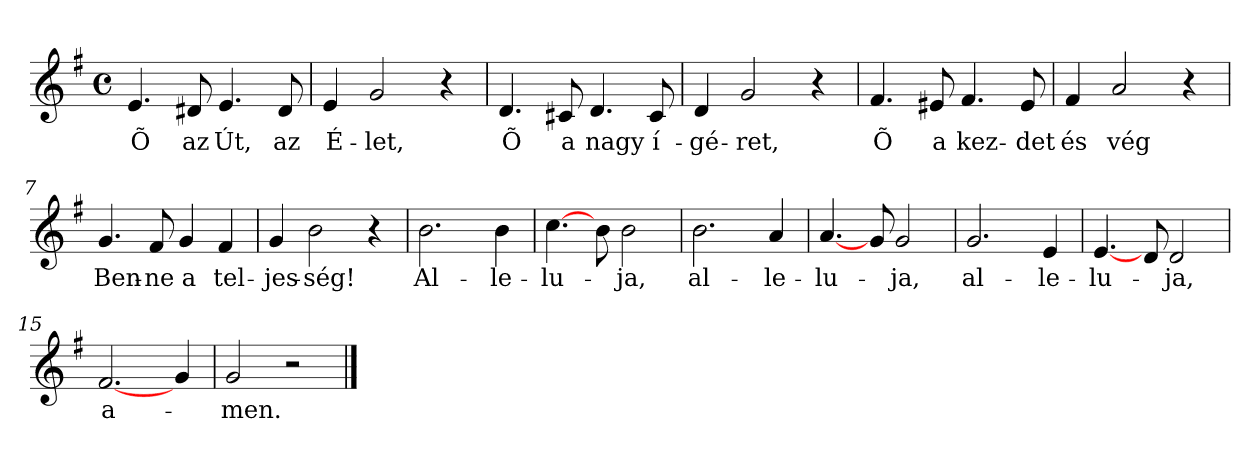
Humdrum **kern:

**kern	**text
*part1	*part1
*staff1	*staff1
*clefG2	*
*k[f#]	*
*G:	*
*M4/4	*
*met(c)	*
=1	=1
!	!LO:LY:b
4.e/	Õ
!	!LO:LY:b
8d#X/	az
!	!LO:LY:b
4.e/	Út,
!	!LO:LY:b
8d#/	az
=2	=2
!	!LO:LY:b
4e/	É-
!	!LO:LY:b
2g/	-let,
4r	.
=3	=3
!	!LO:LY:b
4.d/	Õ
!	!LO:LY:b
8c#X/	a
!	!LO:LY:b
4.d/	nagy
!	!LO:LY:b
8c#/	í-
=4	=4
!	!LO:LY:b
4d/	-gé-
!	!LO:LY:b
2g/	-ret,
4r	.
!!LO:LB:g=z
=5	=5
!	!LO:LY:b
4.f#/	Õ
!	!LO:LY:b
8e#X/	a
!	!LO:LY:b
4.f#/	kez-
!	!LO:LY:b
8e#/	-det
=6	=6
!	!LO:LY:b
4f#/	és
!	!LO:LY:b
2a/	vég
4r	.
=7	=7
!	!LO:LY:b
4.g/	Ben-
!	!LO:LY:b
8f#/	-ne
!	!LO:LY:b
4g/	a
!	!LO:LY:b
4f#/	tel-
=8	=8
!	!LO:LY:b
4g/	-jes-
!	!LO:LY:b
2b\	-ség!
4r	.
!!LO:LB:g=z
=9	=9
!	!LO:LY:b
2.b\	Al-
!	!LO:LY:b
4b\	-le-
=10	=10
!	!LO:LY:b
[4.cc\	-lu-
8b\	.
!	!LO:LY:b
2b\	-ja,
=11	=11
!	!LO:LY:b
2.b\	al-
!	!LO:LY:b
4a/	-le-
=12	=12
!	!LO:LY:b
[4.a/	-lu-
8g/	.
!	!LO:LY:b
2g/	-ja,
!!LO:LB:g=z
=13	=13
!	!LO:LY:b
2.g/	al-
!	!LO:LY:b
4e/	-le-
=14	=14
!	!LO:LY:b
[4.e/	-lu-
8d/	.
!	!LO:LY:b
2d/	-ja,
=15	=15
!	!LO:LY:b
[2.f#/	a-
4g/	.
=16	=16
!	!LO:LY:b
2g/	-men.
2r	.
==	==
*-	*-
